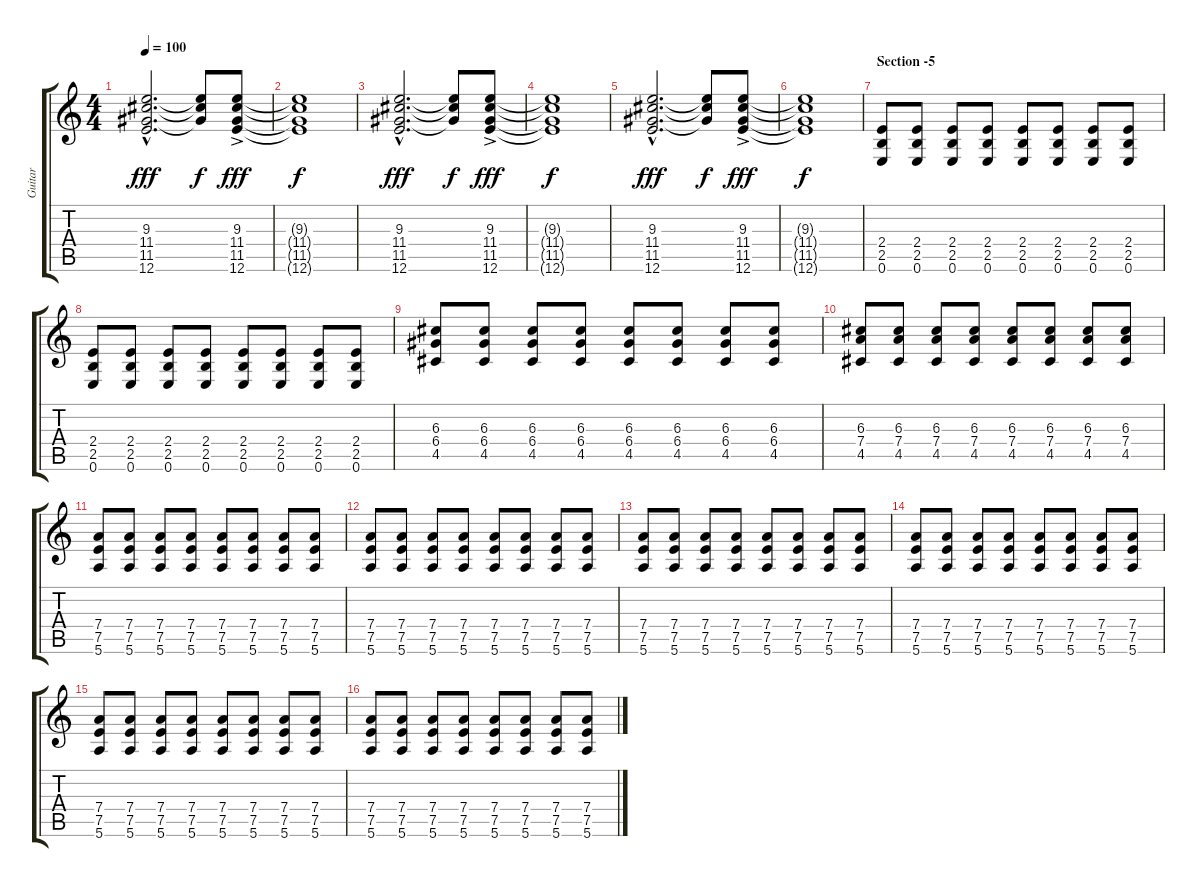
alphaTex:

\track ("Guitar" "Guitar") {instrument distortionguitar}
\staff {score tabs}
\tuning (E4 B3 G3 D3 A2 E2) {hide}
\ts (4 4)
\tempo 100
\clef g2
\ks c
(9.3{hac} 11.4{hac} 11.5{hac} 12.6{hac}).2{d dy fff} (9.3{t} 11.4{t} 11.5{t}).8{dy f} (9.3{ac} 11.4 11.5 12.6).8{dy fff} |
(9.3{t} 11.4{t} 11.5{t} 12.6{t}).1{dy f} |
(9.3{hac} 11.4{hac} 11.5{hac} 12.6{hac}).2{d dy fff} (9.3{t} 11.4{t} 11.5{t}).8{dy f} (9.3{ac} 11.4 11.5 12.6).8{dy fff} |
(9.3{t} 11.4{t} 11.5{t} 12.6{t}).1{dy f} |
(9.3{hac} 11.4{hac} 11.5{hac} 12.6{hac}).2{d dy fff} (9.3{t} 11.4{t} 11.5{t}).8{dy f} (9.3{ac} 11.4 11.5 12.6).8{dy fff} |
(9.3{t} 11.4{t} 11.5{t} 12.6{t}).1{dy f} |
\section ("" "Section -5")
(2.4 2.5 0.6).8{volume 16} (2.4 2.5 0.6).8 (2.4 2.5 0.6).8 (2.4 2.5 0.6).8 (2.4 2.5 0.6).8 (2.4 2.5 0.6).8 (2.4 2.5 0.6).8 (2.4 2.5 0.6).8 |
(2.4 2.5 0.6).8 (2.4 2.5 0.6).8 (2.4 2.5 0.6).8 (2.4 2.5 0.6).8 (2.4 2.5 0.6).8 (2.4 2.5 0.6).8 (2.4 2.5 0.6).8 (2.4 2.5 0.6).8 |
(6.3 6.4 4.5).8 (6.3 6.4 4.5).8 (6.3 6.4 4.5).8 (6.3 6.4 4.5).8 (6.3 6.4 4.5).8 (6.3 6.4 4.5).8 (6.3 6.4 4.5).8 (6.3 6.4 4.5).8 |
(6.3 7.4 4.5).8 (6.3 7.4 4.5).8 (6.3 7.4 4.5).8 (6.3 7.4 4.5).8 (6.3 7.4 4.5).8 (6.3 7.4 4.5).8 (6.3 7.4 4.5).8 (6.3 7.4 4.5).8 |
(7.4 7.5 5.6).8 (7.4 7.5 5.6).8 (7.4 7.5 5.6).8 (7.4 7.5 5.6).8 (7.4 7.5 5.6).8 (7.4 7.5 5.6).8 (7.4 7.5 5.6).8 (7.4 7.5 5.6).8 |
(7.4 7.5 5.6).8 (7.4 7.5 5.6).8 (7.4 7.5 5.6).8 (7.4 7.5 5.6).8 (7.4 7.5 5.6).8 (7.4 7.5 5.6).8 (7.4 7.5 5.6).8 (7.4 7.5 5.6).8 |
(7.4 7.5 5.6).8 (7.4 7.5 5.6).8 (7.4 7.5 5.6).8 (7.4 7.5 5.6).8 (7.4 7.5 5.6).8 (7.4 7.5 5.6).8 (7.4 7.5 5.6).8 (7.4 7.5 5.6).8 |
(7.4 7.5 5.6).8 (7.4 7.5 5.6).8 (7.4 7.5 5.6).8 (7.4 7.5 5.6).8 (7.4 7.5 5.6).8 (7.4 7.5 5.6).8 (7.4 7.5 5.6).8 (7.4 7.5 5.6).8 |
(7.4 7.5 5.6).8 (7.4 7.5 5.6).8 (7.4 7.5 5.6).8 (7.4 7.5 5.6).8 (7.4 7.5 5.6).8 (7.4 7.5 5.6).8 (7.4 7.5 5.6).8 (7.4 7.5 5.6).8 |
(7.4 7.5 5.6).8 (7.4 7.5 5.6).8 (7.4 7.5 5.6).8 (7.4 7.5 5.6).8 (7.4 7.5 5.6).8 (7.4 7.5 5.6).8 (7.4 7.5 5.6).8 (7.4 7.5 5.6).8
